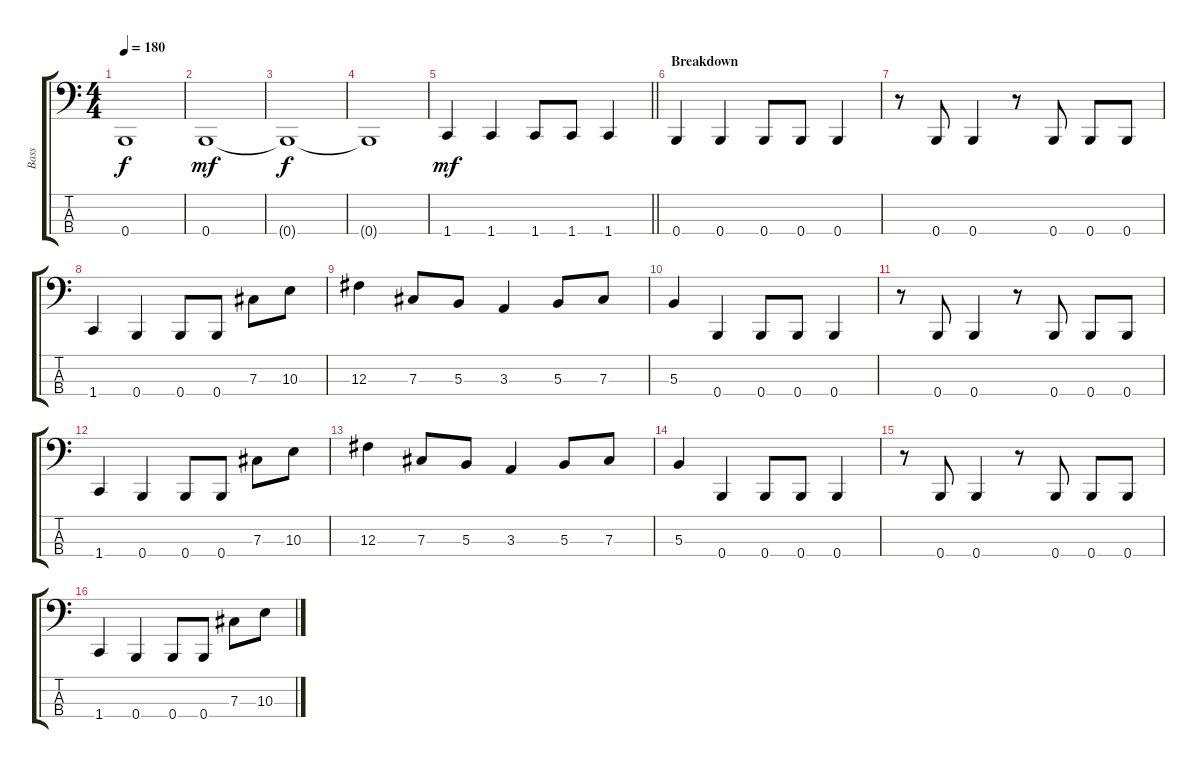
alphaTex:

\track ("Bass" "Bass") {instrument electricbassfinger}
\staff {score tabs}
\tuning (E2 B1 Gb1 B0) {hide}
\ts (4 4)
\tempo 180
\clef f4
\ks c
0.4{t}.1{dy f} |
0.4.1{dy mf} |
0.4{t}.1{dy f} |
0.4{t}.1 |
\barLineRight lightlight
1.4.4{dy mf} 1.4.4 1.4.8 1.4.8 1.4.4 |
\section ("" "Breakdown")
0.4.4 0.4.4 0.4.8 0.4.8 0.4.4 |
r.8 0.4.8 0.4.4 r.8 0.4.8 0.4.8 0.4.8 |
1.4.4 0.4.4 0.4.8 0.4.8 7.3.8 10.3.8 |
12.3.4 7.3.8 5.3.8 3.3.4 5.3.8 7.3.8 |
5.3.4 0.4.4 0.4.8 0.4.8 0.4.4 |
r.8 0.4.8 0.4.4 r.8 0.4.8 0.4.8 0.4.8 |
1.4.4 0.4.4 0.4.8 0.4.8 7.3.8 10.3.8 |
12.3.4 7.3.8 5.3.8 3.3.4 5.3.8 7.3.8 |
5.3.4 0.4.4 0.4.8 0.4.8 0.4.4 |
r.8 0.4.8 0.4.4 r.8 0.4.8 0.4.8 0.4.8 |
1.4.4 0.4.4 0.4.8 0.4.8 7.3.8 10.3.8
